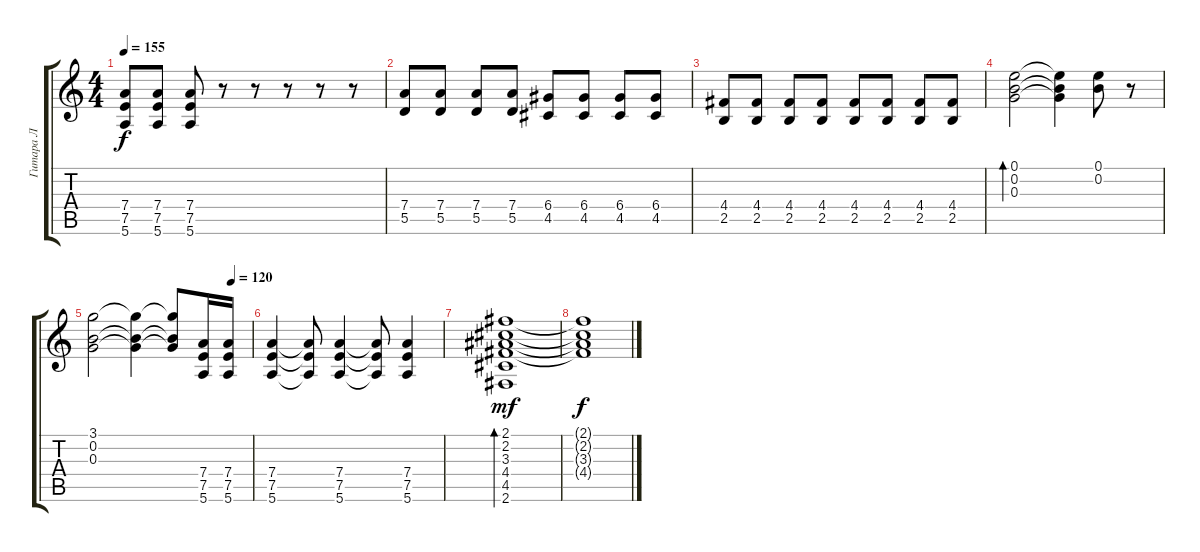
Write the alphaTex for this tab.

\track ("Гитара Л" "Гитара Л") {instrument distortionguitar}
\staff {score tabs}
\tuning (E4 B3 G3 D3 A2 E2) {hide}
\ts (4 4)
\tempo 155
\clef g2
\ks c
(7.4 7.5 5.6).8{dy f} (7.4 7.5 5.6).8 (7.4 7.5 5.6).8 r.8 r.8 r.8 r.8 r.8 |
(7.4 5.5).8 (7.4 5.5).8 (7.4 5.5).8 (7.4 5.5).8 (6.4 4.5).8 (6.4 4.5).8 (6.4 4.5).8 (6.4 4.5).8 |
(4.4 2.5).8 (4.4 2.5).8 (4.4 2.5).8 (4.4 2.5).8 (4.4 2.5).8 (4.4 2.5).8 (4.4 2.5).8 (4.4 2.5).8 |
(0.1 0.2 0.3).2{bd 120} (0.1{t} 0.2{t} 0.3{t}).4 (0.1 0.2).8 r.8 |
\tempo (120 0.875)
(3.1 0.2 0.3).2 (3.1{t} 0.2{t} 0.3{t}).4 (3.1{t} 0.2{t} 0.3{t}).8 (7.4 7.5 5.6).16 (7.4 7.5 5.6).16 |
(7.4 7.5 5.6).4 (7.4{t} 7.5{t} 5.6{t}).8 (7.4 7.5 5.6).4 (7.4{t} 7.5{t} 5.6{t}).8 (7.4 7.5 5.6).4 |
(2.1 2.2 3.3 4.4 4.5 2.6).1{bd 240 dy mf volume 0} |
(2.1{t} 2.2{t} 3.3{t} 4.4{t}).1{dy f}
